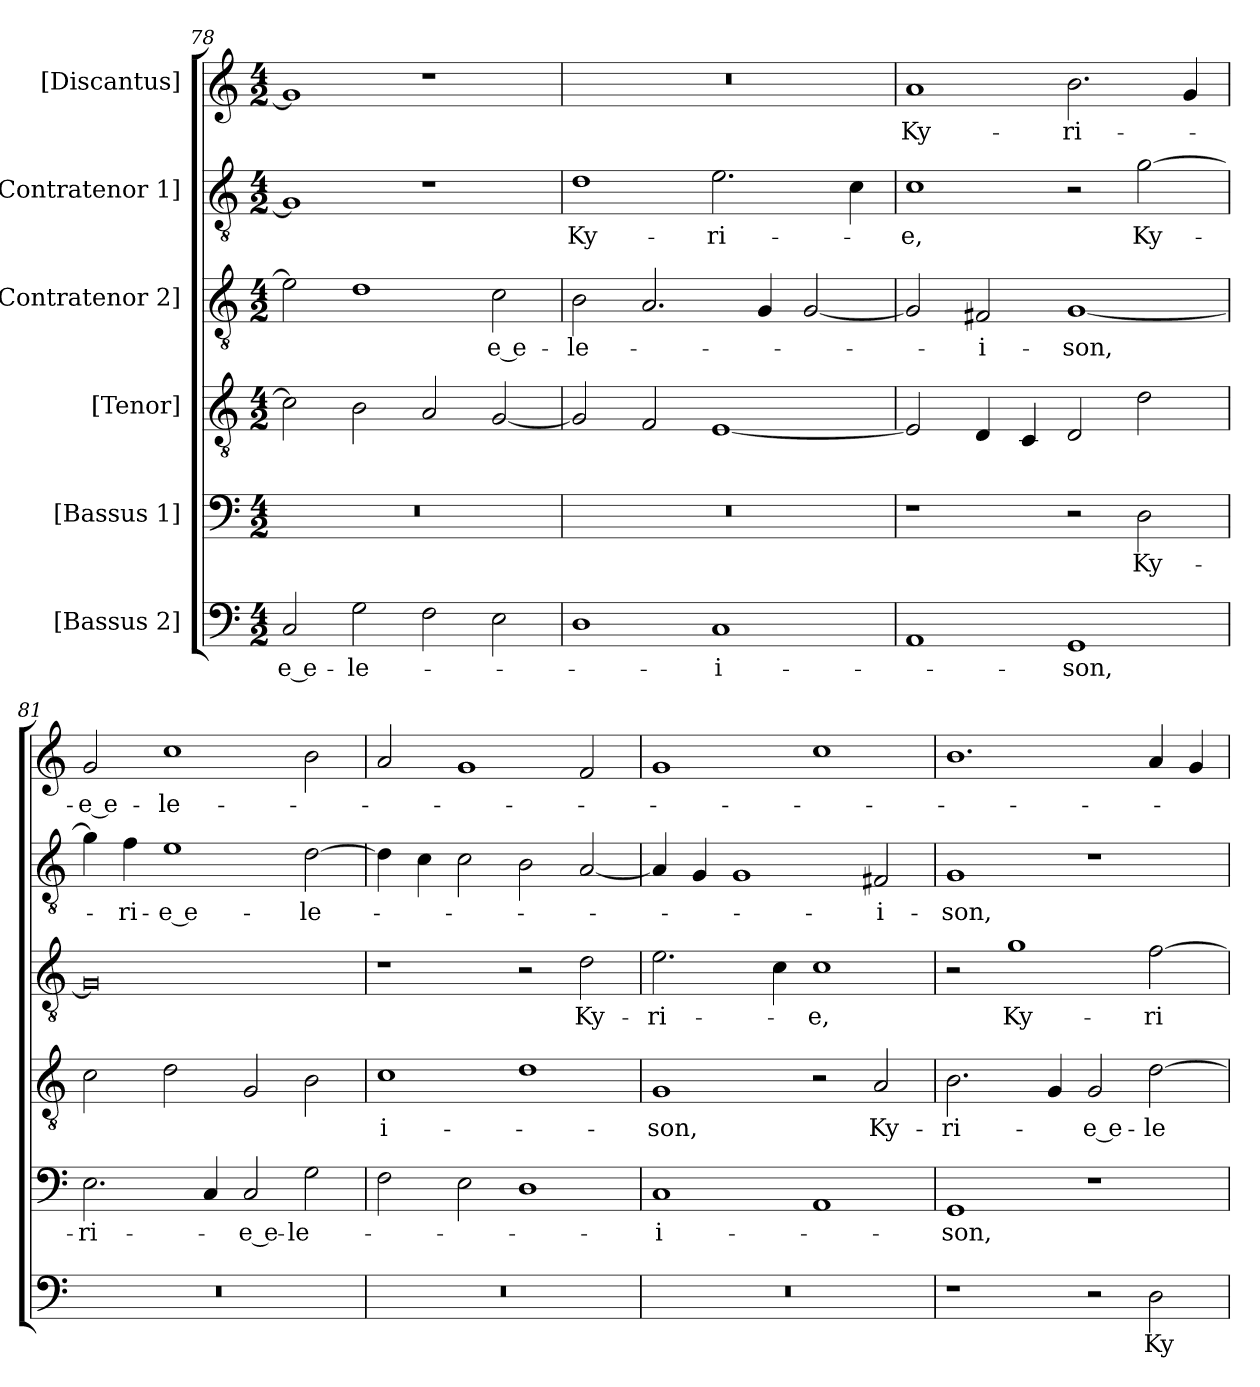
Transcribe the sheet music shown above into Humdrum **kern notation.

**kern	**text	**kern	**text	**kern	**text	**kern	**text	**kern	**text	**kern	**text
*part6	*part6	*part5	*part5	*part4	*part4	*part3	*part3	*part2	*part2	*part1	*part1
*staff6	*staff6	*staff5	*staff5	*staff4	*staff4	*staff3	*staff3	*staff2	*staff2	*staff1	*staff1
*I"[Bassus 2]	*	*I"[Bassus 1]	*	*I"[Tenor]	*	*I"[Contratenor 2]	*	*I"[Contratenor 1]	*	*I"[Discantus]	*
*clefF4	*	*clefF4	*	*clefGv2	*	*clefGv2	*	*clefGv2	*	*clefG2	*
*k[]	*	*k[]	*	*k[]	*	*k[]	*	*k[]	*	*k[]	*
*M4/2	*	*M4/2	*	*M4/2	*	*M4/2	*	*M4/2	*	*M4/2	*
=78	=78	=78	=78	=78	=78	=78	=78	=78	=78	=78	=78
2C/	-e e-	0r	.	2c\]	.	2e\]	.	1G/]	.	1g/]	.
2G\	-le-	.	.	2B\	.	1d\	.	.	.	.	.
2F\	.	.	.	2A/	.	.	.	1r	.	1r	.
2E\	.	.	.	[2G/	.	2c\	-e e-	.	.	.	.
=79	=79	=79	=79	=79	=79	=79	=79	=79	=79	=79	=79
1D\	.	0r	.	2G/]	.	2B\	-le-	1d\	Ky-	0r	.
.	.	.	.	2F/	.	2.A/	.	.	.	.	.
1C/	-i-	.	.	[1E/	.	.	.	2.e\	-ri-	.	.
.	.	.	.	.	.	4G/	.	.	.	.	.
.	.	.	.	.	.	[2G/	.	.	.	.	.
.	.	.	.	.	.	.	.	4c\	.	.	.
=80	=80	=80	=80	=80	=80	=80	=80	=80	=80	=80	=80
1AA/	.	1r	.	2E/]	.	2G/]	.	1c\	-e,	1a/	Ky-
.	.	.	.	4D/	.	2F#X/	-i-	.	.	.	.
.	.	.	.	4C/	.	.	.	.	.	.	.
1GG/	-son,	2r	.	2D/	.	[1G/	-son,	2r	.	2.b\	-ri-
.	.	2D\	Ky-	2d\	.	.	.	[2g\	Ky-	.	.
.	.	.	.	.	.	.	.	.	.	4g/	.
=81	=81	=81	=81	=81	=81	=81	=81	=81	=81	=81	=81
0r	.	2.E\	-ri-	2c\	.	0G/]	.	4g\]	.	2g/	-e e-
.	.	.	.	.	.	.	.	4f\	-ri-	.	.
.	.	.	.	2d\	.	.	.	1e\	-e e-	1cc\	-le-
.	.	4C/	.	.	.	.	.	.	.	.	.
.	.	2C/	-e e-	2G/	.	.	.	.	.	.	.
.	.	2G\	-le-	2B\	.	.	.	[2d\	-le-	2b\	.
=82	=82	=82	=82	=82	=82	=82	=82	=82	=82	=82	=82
0r	.	2F\	.	1c\	-i-	1r	.	4d\]	.	2a/	.
.	.	.	.	.	.	.	.	4c\	.	.	.
.	.	2E\	.	.	.	.	.	2c\	.	1g/	.
.	.	1D\	.	1d\	.	2r	.	2B\	.	.	.
.	.	.	.	.	.	2d\	Ky-	[2A/	.	2f/	.
=83	=83	=83	=83	=83	=83	=83	=83	=83	=83	=83	=83
0r	.	1C/	-i-	1G/	-son,	2.e\	-ri-	4A/]	.	1g/	.
.	.	.	.	.	.	.	.	4G/	.	.	.
.	.	.	.	.	.	.	.	1G/	.	.	.
.	.	.	.	.	.	4c\	.	.	.	.	.
.	.	1AA/	.	2r	.	1c\	-e,	.	.	1cc\	.
.	.	.	.	2A/	Ky-	.	.	2F#X/	-i-	.	.
=84	=84	=84	=84	=84	=84	=84	=84	=84	=84	=84	=84
1r	.	1GG/	-son,	2.B\	-ri-	2r	.	1G/	-son,	1.b\	.
.	.	.	.	.	.	1g\	Ky-	.	.	.	.
.	.	.	.	4G/	.	.	.	.	.	.	.
2r	.	1r	.	2G/	-e e-	.	.	1r	.	.	.
2D\	Ky-	.	.	[2d\	-le-	[2f\	-ri-	.	.	4a/	.
.	.	.	.	.	.	.	.	.	.	4g/	.
=	=	=	=	=	=	=	=	=	=	=	=
*-	*-	*-	*-	*-	*-	*-	*-	*-	*-	*-	*-
